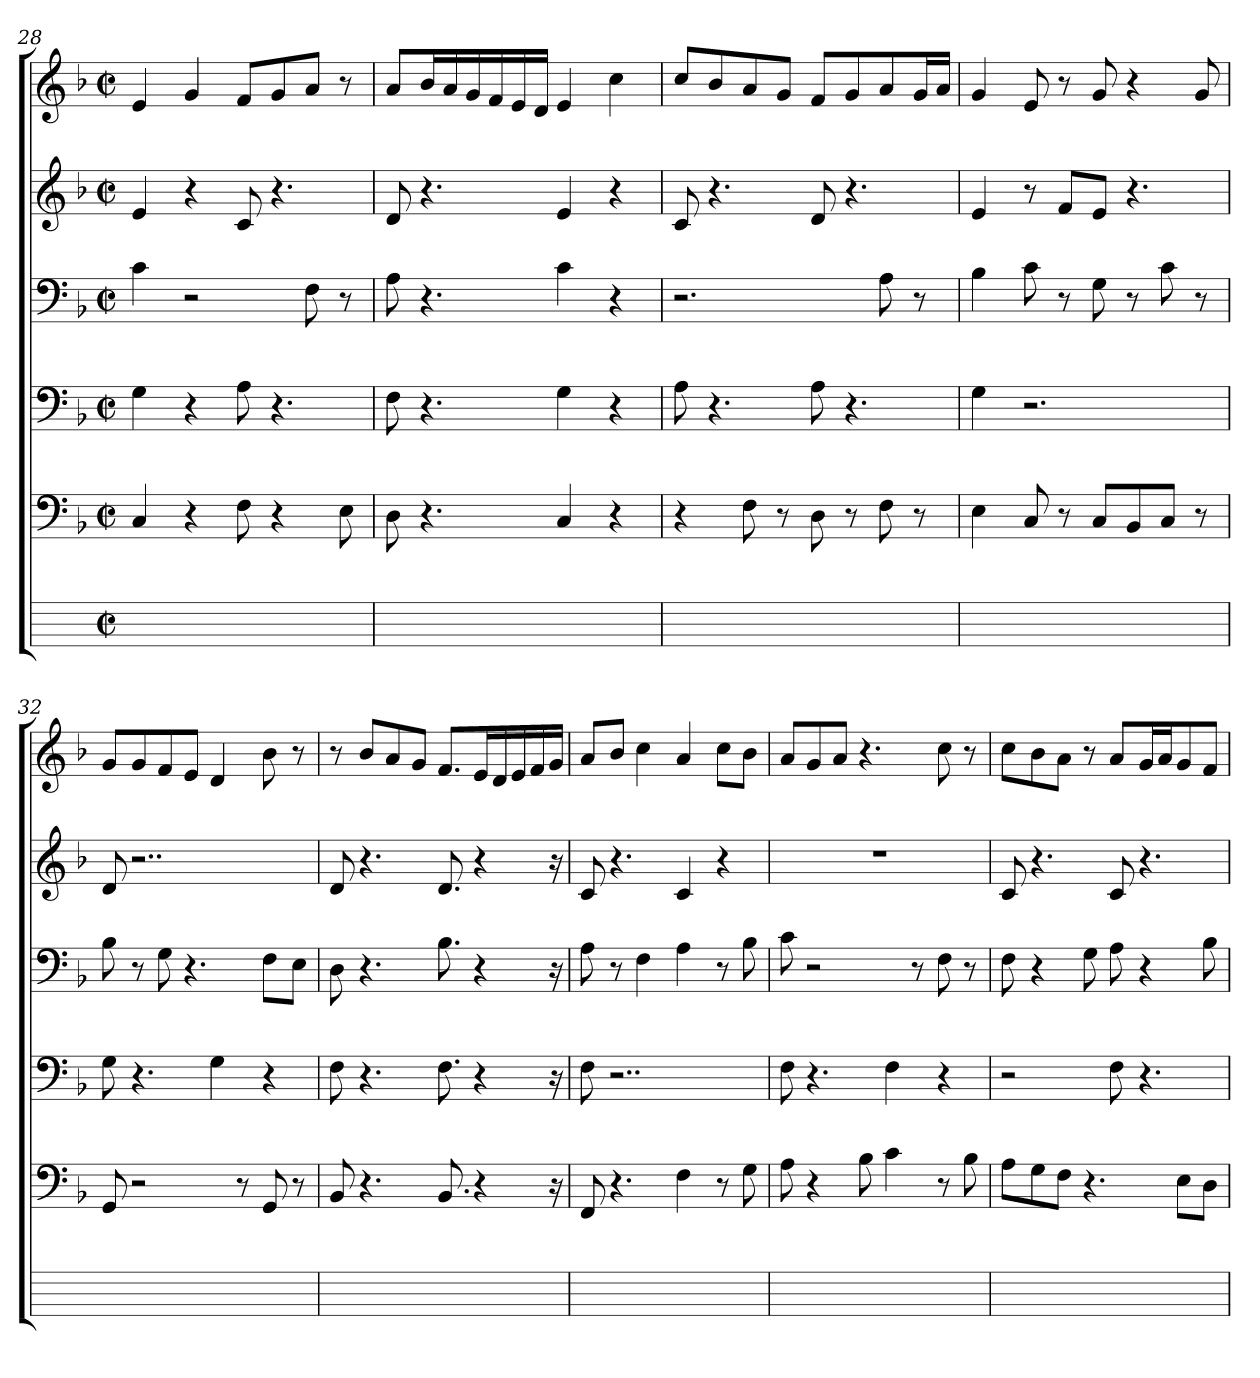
**kern	**kern	**kern	**kern	**kern	**kern
*part6	*part5	*part4	*part3	*part2	*part1
*staff6	*staff5	*staff4	*staff3	*staff2	*staff1
*	*clefF4	*clefF4	*clefF4	*clefG2	*clefG2
*	*k[b-]	*k[b-]	*k[b-]	*k[b-]	*k[b-]
*	*F:	*F:	*F:	*F:	*F:
*M2/2	*M2/2	*M2/2	*M2/2	*M2/2	*M2/2
*met(c|)	*met(c|)	*met(c|)	*met(c|)	*met(c|)	*met(c|)
=28	=28	=28	=28	=28	=28
1ryy	4C	4G	4c	4e	4e
.	4r	4r	2r	4r	4g
.	8F	8A	.	8c	8fL
.	4r	4.r	.	4.r	8gi
.	.	.	8F	.	8aJ
.	8E	.	8r	.	8r
=29	=29	=29	=29	=29	=29
1ryy	8D	8F	8A	8d	8ajL
.	4.r	4.r	4.r	4.r	16b-ZL
.	.	.	.	.	16ai
.	.	.	.	.	16gj
.	.	.	.	.	16fi
.	.	.	.	.	16eZ
.	.	.	.	.	16diJJ
.	4C	4G	4c	4e	4e
.	4r	4r	4r	4r	4cc
=30	=30	=30	=30	=30	=30
1ryy	4r	8A	2.r	8c	8ccjL
.	.	4.r	.	4.r	8b-
.	8F	.	.	.	8a
.	8r	.	.	.	8gJ
.	8D	8Aj	.	8d	8fL
.	8r	4.r	.	4.r	8g
.	8F	.	8A	.	8a
.	8r	.	8r	.	16gZL
.	.	.	.	.	16aiJJ
=31	=31	=31	=31	=31	=31
1ryy	4E	4G	4B-V	4e	4g
.	8C	2.r	8c	8r	8e
.	8r	.	8r	8fiL	8r
.	8CjL	.	8G	8ejJ	8g
.	8BB-	.	8r	4.r	4r
.	8CJ	.	8c	.	.
.	8r	.	8r	.	8gi
=32	=32	=32	=32	=32	=32
1ryy	8GG	8Gj	8B-	8d	8gjL
.	2r	4.r	8r	2..r	8gi
.	.	.	8G	.	8f
.	.	.	4.r	.	8eJ
.	.	4Gj	.	.	4d
.	8r	.	.	.	.
.	8GG	4r	8FL	.	8b-
.	8r	.	8EJ	.	8r
=33	=33	=33	=33	=33	=33
1ryy	8BB-	8F	8D	8dj	8r
.	4.r	4.r	4.r	4.r	8b-iL
.	.	.	.	.	8a
.	.	.	.	.	8gJ
.	8.BB-	8.Fj	8.B-	8.dj	8.fL
.	4r	4r	4r	4r	16eiL
.	.	.	.	.	16di
.	.	.	.	.	16ei
.	.	.	.	.	16fj
.	16r	16r	16r	16r	16giJJ
=34	=34	=34	=34	=34	=34
1ryy	8FF	8Fj	8A	8c	8aL
.	4.r	2..r	8r	4.r	8b-J
.	.	.	4F	.	4cc
.	4F	.	4A	4cj	4a
.	8r	.	8r	4r	8ccL
.	8G	.	8B-	.	8b-J
=35	=35	=35	=35	=35	=35
1ryy	8A	8Fj	8c	1r	8aL
.	4r	4.r	2r	.	8g
.	.	.	.	.	8aJ
.	8B-	.	.	.	4.r
.	4c	4Fj	.	.	.
.	.	.	8r	.	.
.	8r	4r	8F	.	8cc
.	8B-	.	8r	.	8r
=36	=36	=36	=36	=36	=36
1ryy	8AL	2r	8F	8cj	8ccjL
.	8G	.	4r	4.r	8b-
.	8FJ	.	.	.	8aJ
.	4.r	.	8G	.	8r
.	.	8F	8A	8cj	8ajL
.	.	4.r	4r	4.r	16giL
.	.	.	.	.	16aiJ
.	8EL	.	.	.	8g
.	8DJ	.	8B-	.	8fJ
=	=	=	=	=	=
*-	*-	*-	*-	*-	*-
